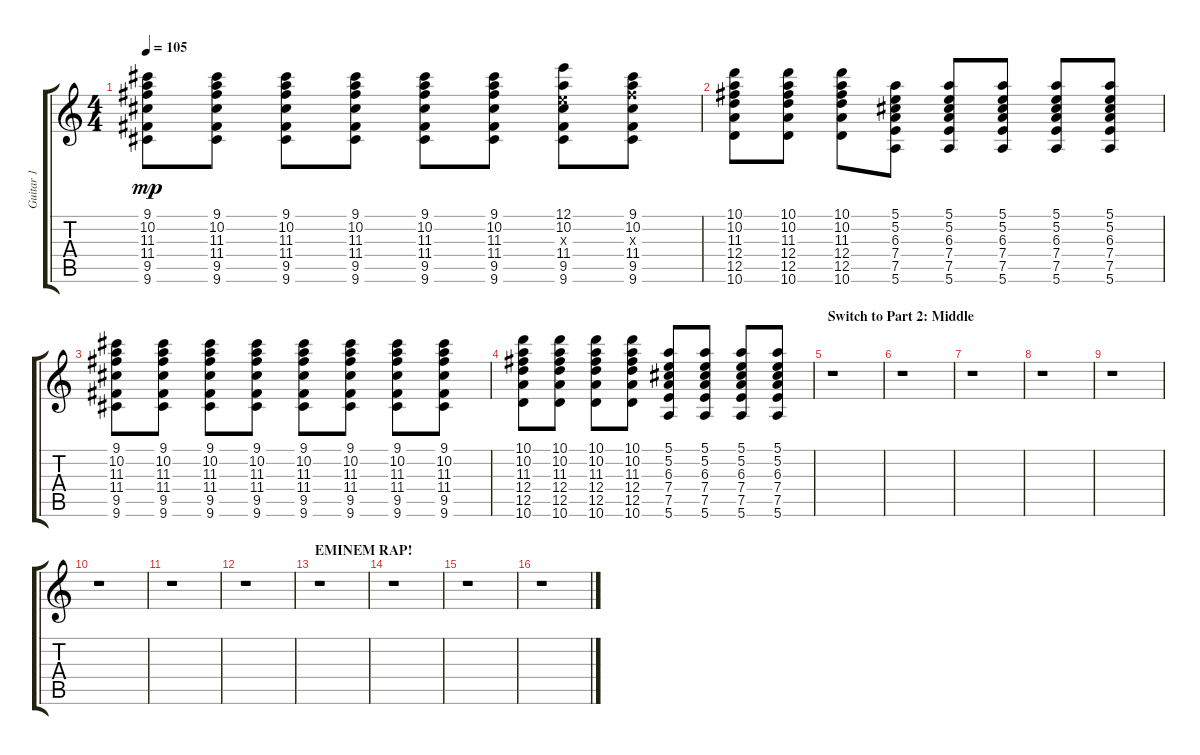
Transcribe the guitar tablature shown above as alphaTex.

\track ("Guitar 1" "Guitar 1") {instrument overdrivenguitar}
\staff {score tabs}
\tuning (E4 B3 G3 D3 A2 E2) {hide}
\ts (4 4)
\tempo 105
\clef g2
\ks c
(9.1 10.2 11.3 11.4 9.5 9.6).8{dy mp} (9.1 10.2 11.3 11.4 9.5 9.6).8 (9.1 10.2 11.3 11.4 9.5 9.6).8 (9.1 10.2 11.3 11.4 9.5 9.6).8 (9.1 10.2 11.3 11.4 9.5 9.6).8 (9.1 10.2 11.3 11.4 9.5 9.6).8 (12.1 10.2 9.3{x} 11.4 9.5 9.6).8 (9.1 10.2 11.3{x} 11.4 9.5 9.6).8 |
(10.1 10.2 11.3 12.4 12.5 10.6).8 (10.1 10.2 11.3 12.4 12.5 10.6).8 (10.1 10.2 11.3 12.4 12.5 10.6).8 (5.1 5.2 6.3 7.4 7.5 5.6).8 (5.1 5.2 6.3 7.4 7.5 5.6).8 (5.1 5.2 6.3 7.4 7.5 5.6).8 (5.1 5.2 6.3 7.4 7.5 5.6).8 (5.1 5.2 6.3 7.4 7.5 5.6).8 |
(9.1 10.2 11.3 11.4 9.5 9.6).8 (9.1 10.2 11.3 11.4 9.5 9.6).8 (9.1 10.2 11.3 11.4 9.5 9.6).8 (9.1 10.2 11.3 11.4 9.5 9.6).8 (9.1 10.2 11.3 11.4 9.5 9.6).8 (9.1 10.2 11.3 11.4 9.5 9.6).8 (9.1 10.2 11.3 11.4 9.5 9.6).8 (9.1 10.2 11.3 11.4 9.5 9.6).8 |
(10.1 10.2 11.3 12.4 12.5 10.6).8 (10.1 10.2 11.3 12.4 12.5 10.6).8 (10.1 10.2 11.3 12.4 12.5 10.6).8 (10.1 10.2 11.3 12.4 12.5 10.6).8 (5.1 5.2 6.3 7.4 7.5 5.6).8 (5.1 5.2 6.3 7.4 7.5 5.6).8 (5.1 5.2 6.3 7.4 7.5 5.6).8 (5.1 5.2 6.3 7.4 7.5 5.6).8 |
\section ("" "Switch to Part 2: Middle")
r.1 |
r.1 |
r.1 |
r.1 |
r.1 |
r.1 |
r.1 |
r.1 |
\section ("" "EMINEM RAP!")
r.1 |
r.1 |
r.1 |
r.1
